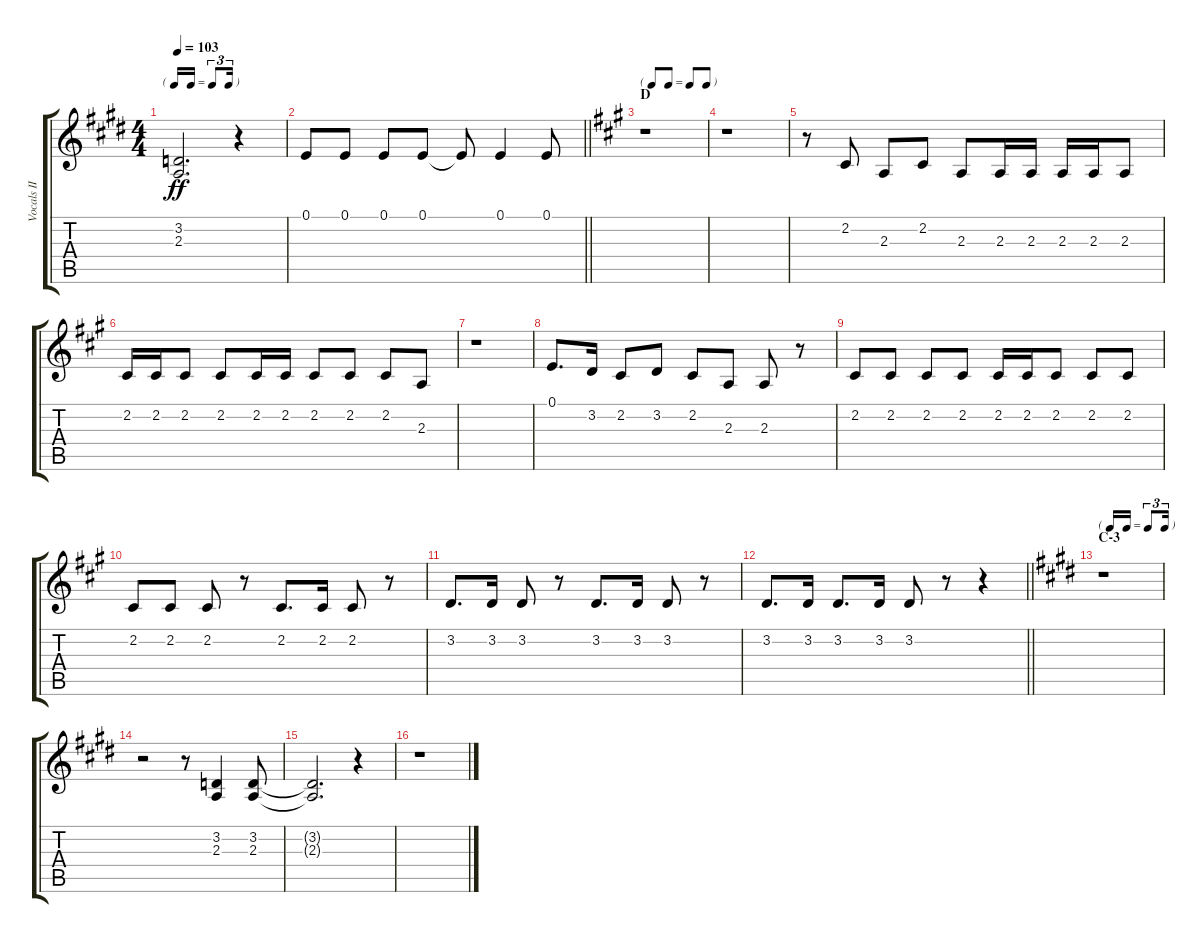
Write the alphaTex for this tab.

\track ("Vocals II" "Vocals II") {instrument voiceoohs}
\staff {score tabs}
\tuning (E4 B3 G3 D3 A2 E2) {hide}
\ts (4 4)
\tf triplet16th
\tempo 103
\clef g2
\ks e
(3.2{t} 2.3{t}).2{d dy ff} r.4 |
\barLineRight lightlight
0.1.8 0.1.8 0.1.8 0.1.8 0.1{t}.8 0.1.4 0.1.8 |
\tf none
\section ("" "D")
\ks f#minor
r.1 |
r.1 |
r.8 2.2.8 2.3.8 2.2.8 2.3.8 2.3.16 2.3.16 2.3.16 2.3.16 2.3.8 |
2.2.16 2.2.16 2.2.8 2.2.8 2.2.16 2.2.16 2.2.8 2.2.8 2.2.8 2.3.8 |
r.1 |
0.1.8{d} 3.2.16 2.2.8 3.2.8 2.2.8 2.3.8 2.3.8 r.8 |
2.2.8 2.2.8 2.2.8 2.2.8 2.2.16 2.2.16 2.2.8 2.2.8 2.2.8 |
2.2.8 2.2.8 2.2.8 r.8 2.2.8{d} 2.2.16 2.2.8 r.8 |
3.2.8{d} 3.2.16 3.2.8 r.8 3.2.8{d} 3.2.16 3.2.8 r.8 |
\barLineRight lightlight
3.2.8{d} 3.2.16 3.2.8{d} 3.2.16 3.2.8 r.8 r.4 |
\tf triplet16th
\section ("" "C-3")
\ks e
r.1 |
r.2 r.8 (3.2 2.3).4 (3.2 2.3).8 |
(3.2{t} 2.3{t}).2{d} r.4 |
r.1
